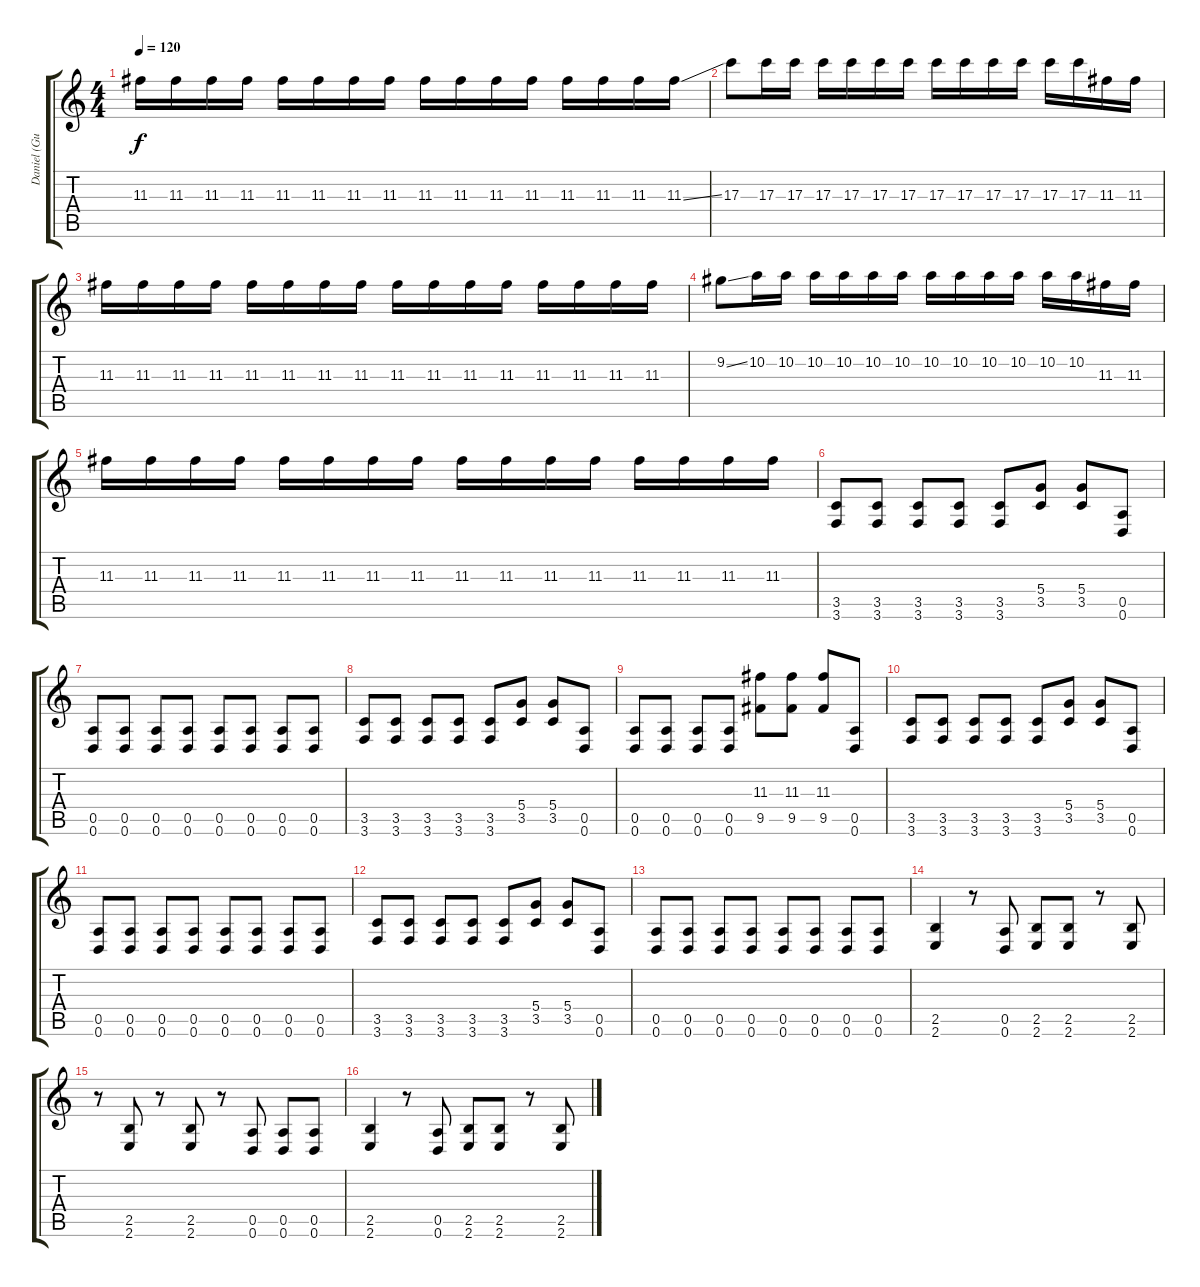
\track ("Daniel (Guitarra Distorcida)" "Daniel (Gu") {instrument distortionguitar}
\staff {score tabs}
\tuning (E4 B3 G3 D3 A2 D2) {hide}
\ts (4 4)
\tempo 120
\clef g2
\ks c
11.3.16{dy f} 11.3.16 11.3.16 11.3.16 11.3.16 11.3.16 11.3.16 11.3.16 11.3.16 11.3.16 11.3.16 11.3.16 11.3.16 11.3.16 11.3.16 11.3{ss}.16 |
17.3.8 17.3.16 17.3.16 17.3.16 17.3.16 17.3.16 17.3.16 17.3.16 17.3.16 17.3.16 17.3.16 17.3.16 17.3.16 11.3.16 11.3.16 |
11.3.16 11.3.16 11.3.16 11.3.16 11.3.16 11.3.16 11.3.16 11.3.16 11.3.16 11.3.16 11.3.16 11.3.16 11.3.16 11.3.16 11.3.16 11.3.16 |
9.2{ss}.8 10.2.16 10.2.16 10.2.16 10.2.16 10.2.16 10.2.16 10.2.16 10.2.16 10.2.16 10.2.16 10.2.16 10.2.16 11.3.16 11.3.16 |
11.3.16 11.3.16 11.3.16 11.3.16 11.3.16 11.3.16 11.3.16 11.3.16 11.3.16 11.3.16 11.3.16 11.3.16 11.3.16 11.3.16 11.3.16 11.3.16 |
(3.5 3.6).8 (3.5 3.6).8 (3.5 3.6).8 (3.5 3.6).8 (3.5 3.6).8 (5.4 3.5).8 (5.4 3.5).8 (0.5 0.6).8 |
(0.5 0.6).8 (0.5 0.6).8 (0.5 0.6).8 (0.5 0.6).8 (0.5 0.6).8 (0.5 0.6).8 (0.5 0.6).8 (0.5 0.6).8 |
(3.5 3.6).8 (3.5 3.6).8 (3.5 3.6).8 (3.5 3.6).8 (3.5 3.6).8 (5.4 3.5).8 (5.4 3.5).8 (0.5 0.6).8 |
(0.5 0.6).8 (0.5 0.6).8 (0.5 0.6).8 (0.5 0.6).8 (11.3 9.5).8 (11.3 9.5).8 (11.3 9.5).8 (0.5 0.6).8 |
(3.5 3.6).8 (3.5 3.6).8 (3.5 3.6).8 (3.5 3.6).8 (3.5 3.6).8 (5.4 3.5).8 (5.4 3.5).8 (0.5 0.6).8 |
(0.5 0.6).8 (0.5 0.6).8 (0.5 0.6).8 (0.5 0.6).8 (0.5 0.6).8 (0.5 0.6).8 (0.5 0.6).8 (0.5 0.6).8 |
(3.5 3.6).8 (3.5 3.6).8 (3.5 3.6).8 (3.5 3.6).8 (3.5 3.6).8 (5.4 3.5).8 (5.4 3.5).8 (0.5 0.6).8 |
(0.5 0.6).8 (0.5 0.6).8 (0.5 0.6).8 (0.5 0.6).8 (0.5 0.6).8 (0.5 0.6).8 (0.5 0.6).8 (0.5 0.6).8 |
(2.5 2.6).4 r.8 (0.5 0.6).8 (2.5 2.6).8 (2.5 2.6).8 r.8 (2.5 2.6).8 |
r.8 (2.5 2.6).8 r.8 (2.5 2.6).8 r.8 (0.5 0.6).8 (0.5 0.6).8 (0.5 0.6).8 |
(2.5 2.6).4 r.8 (0.5 0.6).8 (2.5 2.6).8 (2.5 2.6).8 r.8 (2.5 2.6).8
